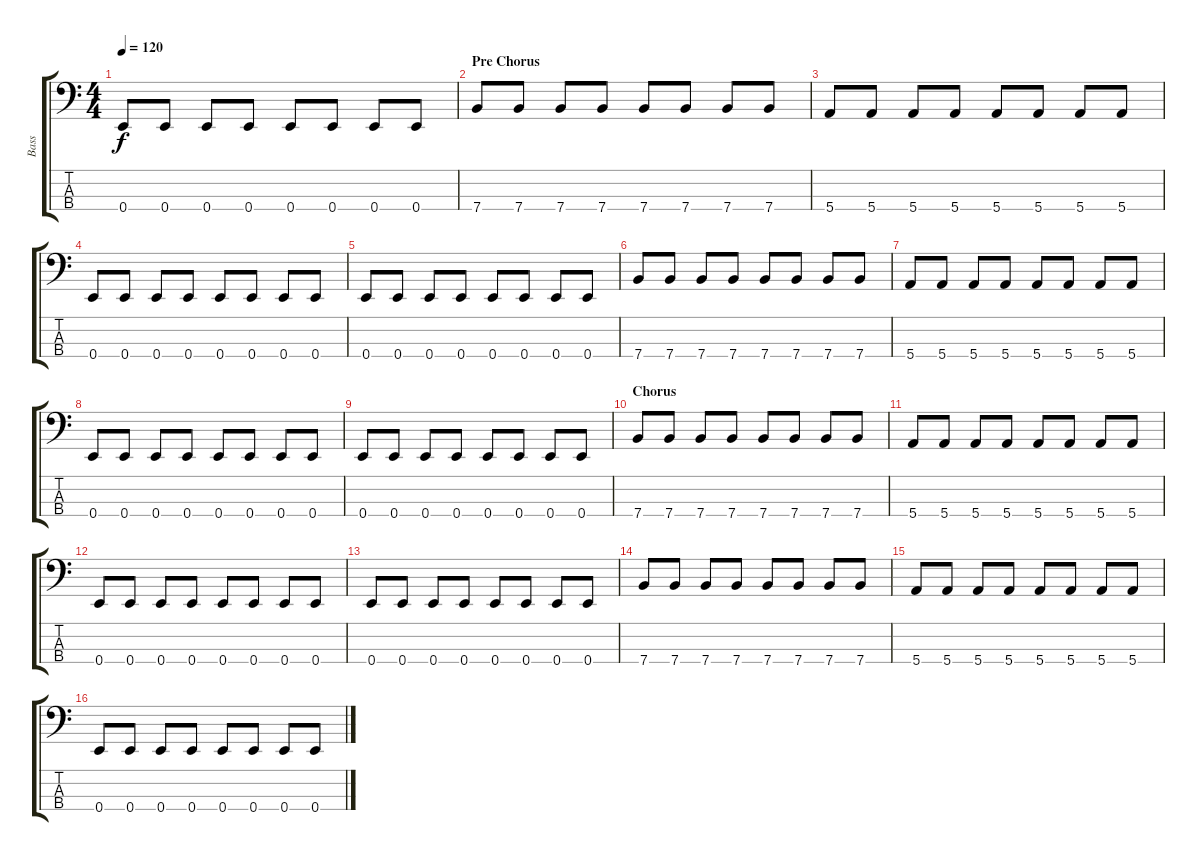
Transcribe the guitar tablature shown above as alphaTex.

\track ("Bass" "Bass") {instrument electricbassfinger}
\staff {score tabs}
\tuning (G2 D2 A1 E1) {hide}
\ts (4 4)
\tempo 120
\clef f4
\ks c
0.4.8{dy f} 0.4.8 0.4.8 0.4.8 0.4.8 0.4.8 0.4.8 0.4.8 |
\section ("" "Pre Chorus")
7.4.8 7.4.8 7.4.8 7.4.8 7.4.8 7.4.8 7.4.8 7.4.8 |
5.4.8 5.4.8 5.4.8 5.4.8 5.4.8 5.4.8 5.4.8 5.4.8 |
0.4.8 0.4.8 0.4.8 0.4.8 0.4.8 0.4.8 0.4.8 0.4.8 |
0.4.8 0.4.8 0.4.8 0.4.8 0.4.8 0.4.8 0.4.8 0.4.8 |
7.4.8 7.4.8 7.4.8 7.4.8 7.4.8 7.4.8 7.4.8 7.4.8 |
5.4.8 5.4.8 5.4.8 5.4.8 5.4.8 5.4.8 5.4.8 5.4.8 |
0.4.8 0.4.8 0.4.8 0.4.8 0.4.8 0.4.8 0.4.8 0.4.8 |
0.4.8 0.4.8 0.4.8 0.4.8 0.4.8 0.4.8 0.4.8 0.4.8 |
\section ("" "Chorus")
7.4.8 7.4.8 7.4.8 7.4.8 7.4.8 7.4.8 7.4.8 7.4.8 |
5.4.8 5.4.8 5.4.8 5.4.8 5.4.8 5.4.8 5.4.8 5.4.8 |
0.4.8 0.4.8 0.4.8 0.4.8 0.4.8 0.4.8 0.4.8 0.4.8 |
0.4.8 0.4.8 0.4.8 0.4.8 0.4.8 0.4.8 0.4.8 0.4.8 |
7.4.8 7.4.8 7.4.8 7.4.8 7.4.8 7.4.8 7.4.8 7.4.8 |
5.4.8 5.4.8 5.4.8 5.4.8 5.4.8 5.4.8 5.4.8 5.4.8 |
0.4.8 0.4.8 0.4.8 0.4.8 0.4.8 0.4.8 0.4.8 0.4.8
